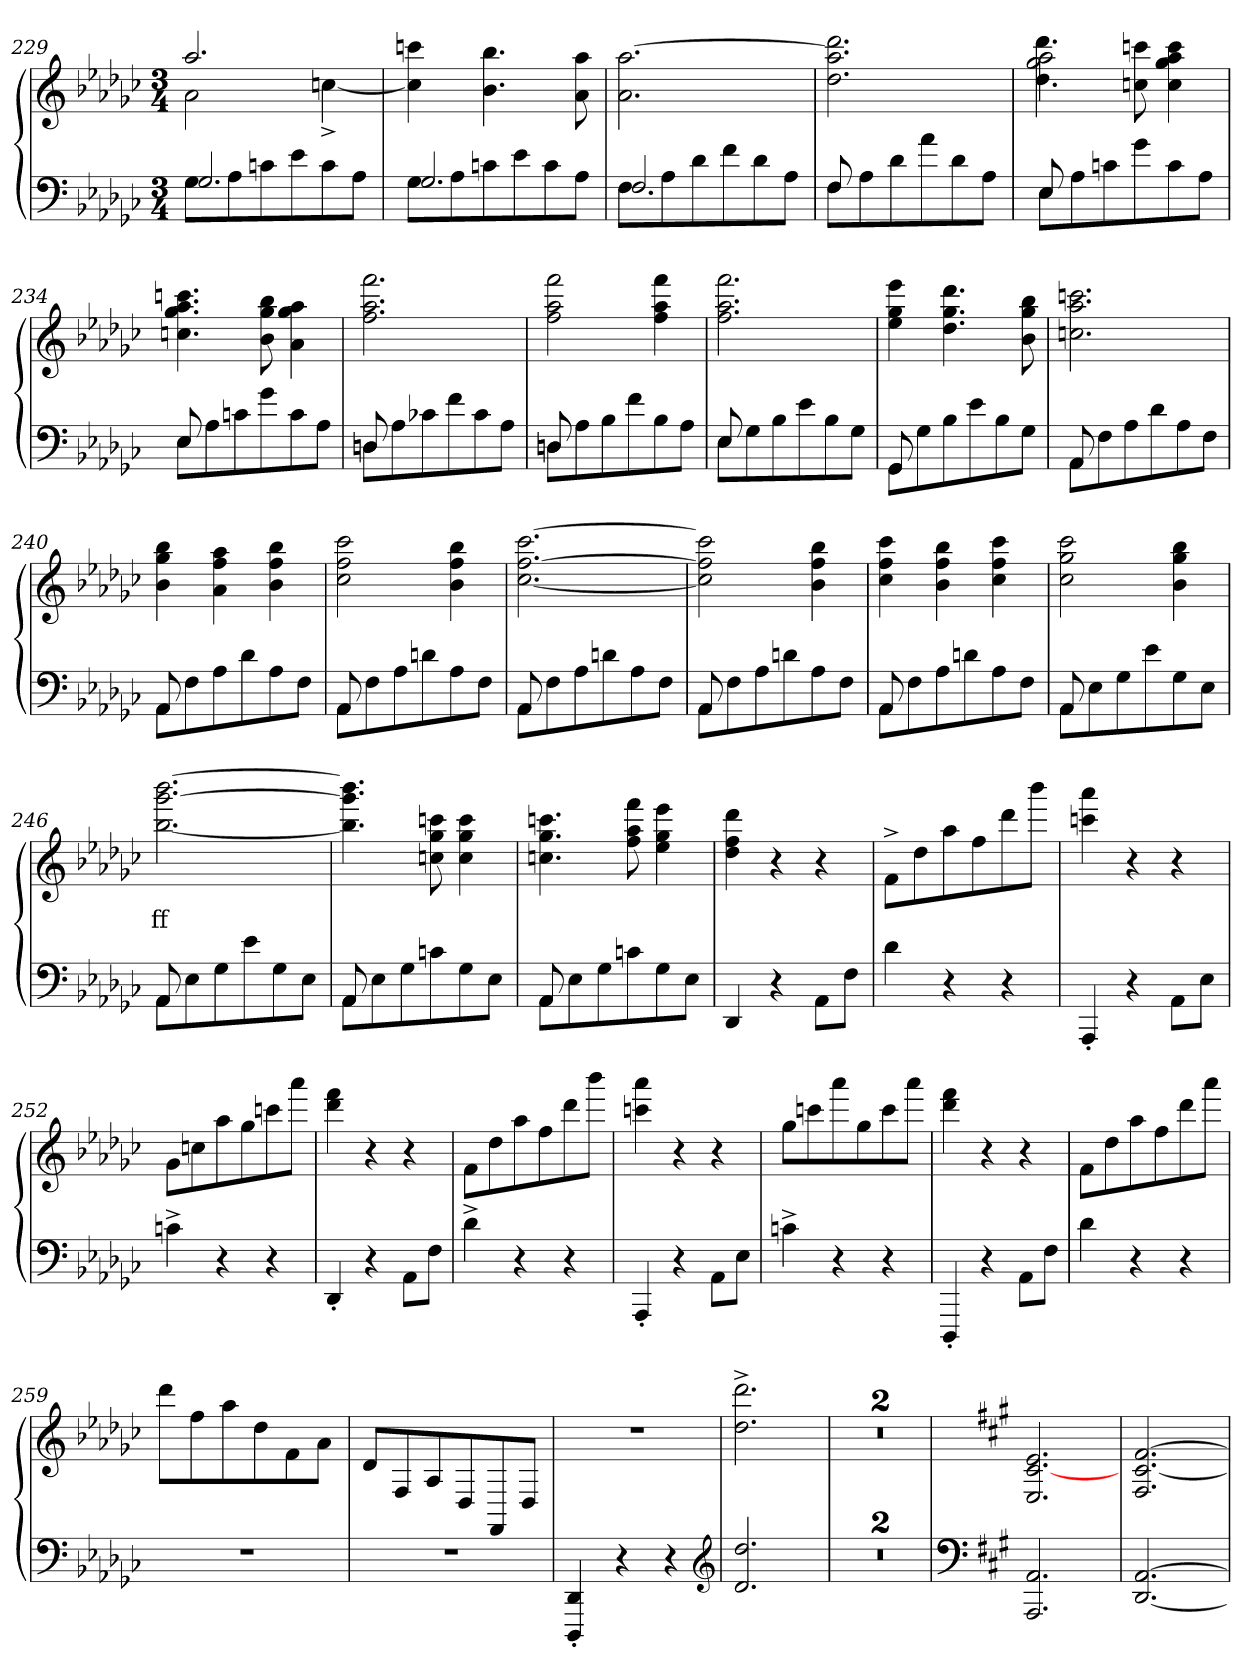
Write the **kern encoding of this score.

**kern	**kern	**text
*part2	*part1	*part1
*staff2	*staff1	*staff1
*clefF4	*clefG2	*
*k[b-e-a-d-g-c-]	*k[b-e-a-d-g-c-]	*
*M3/4	*M3/4	*
=229	=229	=229
*^	*^	*
8G-\L	2.G-/	2.aa-	2a-	.
8A-	.	.	.	.
8cn	.	.	.	.
8e-	.	.	.	.
8c	.	.	[4ccn^>	.
8A-J	.	.	.	.
*	*	*v	*v	*
=230	=230	=230	=230
8G-\L	2.G-/	4cccn 4ccn]	.
8A-	.	.	.
8cn	.	4.bb- 4.b-	.
8e-	.	.	.
8c	.	.	.
8A-J	.	8aa- 8a-	.
=231	=231	=231	=231
8F\L	2.F/	[2.aa- 2.a-	.
8A-	.	.	.
8d-	.	.	.
8f	.	.	.
8d-	.	.	.
8A-J	.	.	.
=232	=232	=232	=232
8F	8FL	2.ddd- 2.aa-] 2.dd-	.
2ryy	8A-	.	.
.	8d-	.	.
.	8a-	.	.
.	8d-	.	.
8ryy	8A-J	.	.
=233	=233	=233	=233
*	*	*^	*
8E-	8E-L	2aa-\ 2gg-\	4.ddd-\ 4.dd-\	.
2ryy	8A-	.	.	.
.	8cn	.	.	.
.	8g-	.	8cccn 8ccn	.
.	8c	4ryy	4ccc 4aa- 4gg- 4cc	.
8ryy	8A-J	.	.	.
*	*	*v	*v	*
=234	=234	=234	=234
8E-	8E-L	4.cccn 4.aa- 4.gg- 4.ccn	.
2ryy	8A-	.	.
.	8cn	.	.
.	8g-	8bb- 8gg- 8b-	.
.	8c	4aa- 4gg- 4a-	.
8ryy	8A-J	.	.
=235	=235	=235	=235
8Dn	8DnL	2.fff 2.aa- 2.ff	.
2ryy	8A-	.	.
.	8c-X	.	.
.	8f	.	.
.	8c-	.	.
8ryy	8A-J	.	.
=236	=236	=236	=236
8Dn	8DnL	2fff 2aa- 2ff	.
2ryy	8A-	.	.
.	8B-	.	.
.	8f	.	.
.	8B-	4fff 4aa- 4ff	.
8ryy	8A-J	.	.
=237	=237	=237	=237
8E-	8E-L	2.fff 2.aa- 2.ff	.
2ryy	8G-	.	.
.	8B-	.	.
.	8e-	.	.
.	8B-	.	.
8ryy	8G-J	.	.
=238	=238	=238	=238
8GG-	8GG-L	4eee- 4gg- 4ee-	.
2ryy	8G-	.	.
.	8B-	4.ddd- 4.gg- 4.dd-	.
.	8e-	.	.
.	8B-	.	.
8ryy	8G-J	8bb- 8gg- 8b-	.
=239	=239	=239	=239
8AA-	8AA-L	2.cccn 2.aa- 2.ccn	.
2ryy	8F	.	.
.	8A-	.	.
.	8d-	.	.
.	8A-	.	.
8ryy	8FJ	.	.
=240	=240	=240	=240
8AA-	8AA-L	4bb- 4gg- 4b-	.
2ryy	8F	.	.
.	8A-	4aa- 4ff 4a-	.
.	8d-	.	.
.	8A-	4bb- 4ff 4b-	.
8ryy	8FJ	.	.
=241	=241	=241	=241
8AA-	8AA-L	2ccc- 2ff 2cc-	.
2ryy	8F	.	.
.	8A-	.	.
.	8dn	.	.
.	8A-	4bb- 4ff 4b-	.
8ryy	8FJ	.	.
=242	=242	=242	=242
8AA-	8AA-L	[2.ccc- [2.ff [2.cc-	.
2ryy	8F	.	.
.	8A-	.	.
.	8dn	.	.
.	8A-	.	.
8ryy	8FJ	.	.
=243	=243	=243	=243
8AA-	8AA-L	2ccc-] 2ff] 2cc-]	.
2ryy	8F	.	.
.	8A-	.	.
.	8dn	.	.
.	8A-	4bb- 4ff 4b-	.
8ryy	8FJ	.	.
=244	=244	=244	=244
8AA-	8AA-L	4ccc- 4ff 4cc-	.
2ryy	8F	.	.
.	8A-	4bb- 4ff 4b-	.
.	8dn	.	.
.	8A-	4ccc- 4ff 4cc-	.
8ryy	8FJ	.	.
=245	=245	=245	=245
8AA-	8AA-L	2ccc- 2gg- 2cc-	.
2ryy	8E-	.	.
.	8G-	.	.
.	8e-	.	.
.	8G-	4bb- 4gg- 4b-	.
8ryy	8E-J	.	.
=246	=246	=246	=246
8AA-	8AA-L	[2.bbb- [2.ggg- [2.bb-	ff
2ryy	8E-	.	.
.	8G-	.	.
.	8e-	.	.
.	8G-	.	.
8ryy	8E-J	.	.
=247	=247	=247	=247
8AA-	8AA-L	4.bbb-] 4.ggg-] 4.bb-]	.
2ryy	8E-	.	.
.	8G-	.	.
.	8cn	8cccn 8gg- 8ccn	.
.	8G-	4ccc 4gg- 4cc	.
8ryy	8E-J	.	.
=248	=248	=248	=248
8AA-	8AA-L	4.cccn 4.gg- 4.ccn	.
2ryy	8E-	.	.
.	8G-	.	.
.	8cn	8fff 8aa- 8ff	.
.	8G-	4eee- 4gg- 4ee-	.
8ryy	8E-J	.	.
*v	*v	*	*
=249	=249	=249
4DD-	4ddd- 4ff 4dd-	.
4r	4r	.
8AA-\L	4r	.
8FJ	.	.
=250	=250	=250
4d-	8f^>L	.
.	8dd-	.
4r	8aa-	.
.	8ff	.
4r	8ddd-	.
.	8bbb-J	.
=251	=251	=251
4AAA-'>	4aaa- 4cccn	.
4r	4r	.
8AA-\L	4r	.
8E-J	.	.
=252	=252	=252
4cn^>	8g-\L	.
.	8ccn	.
4r	8aa-	.
.	8gg-	.
4r	8ccc	.
.	8aaa-J	.
=253	=253	=253
4DD-'>	4fff 4ddd-	.
4r	4r	.
8AA-\L	4r	.
8FJ	.	.
=254	=254	=254
4d-^>	8f\L	.
.	8dd-	.
4r	8aa-	.
.	8ff	.
4r	8ddd-	.
.	8bbb-J	.
=255	=255	=255
4AAA-'>	4aaa- 4cccn	.
4r	4r	.
8AA-\L	4r	.
8E-J	.	.
=256	=256	=256
4cn^>	8gg-L	.
.	8cccn	.
4r	8aaa-	.
.	8gg-	.
4r	8ccc	.
.	8aaa-J	.
=257	=257	=257
4DDD-'>/	4fff 4ddd-	.
4r	4r	.
8AA-\L	4r	.
8FJ	.	.
=258	=258	=258
4d-	8fL	.
.	8dd-	.
4r	8aa-	.
.	8ff	.
4r	8ddd-	.
.	8aaa-J	.
=259	=259	=259
2.r	8ddd-L	.
.	8ff	.
.	8aa-	.
.	8dd-	.
.	8f	.
.	8a-J	.
=260	=260	=260
2.r	8d-L	.
.	8F	.
.	8A-	.
.	8D-	.
.	8FF	.
.	8D-J	.
=261	=261	=261
4DD-'> 4DDD-'>	2.r	.
4r	.	.
4r	.	.
*clefG2	*	*
=262	=262	=262
2.dd- 2.d-	2.ddd-^> 2.dd-^>	.
=263	=263	=263
2.r	2.r	.
=264	=264	=264
2.r	2.r	.
=265	=265	=265
*clefF4	*	*
*k[f#c#g#]	*k[f#c#g#]	*
2.AA 2.AAA	2.e [2.c# 2.E	.
=266	=266	=266
[2.AA [2.DD	[2.f# [2.c# 2.F#	.
=	=	=
*-	*-	*-
